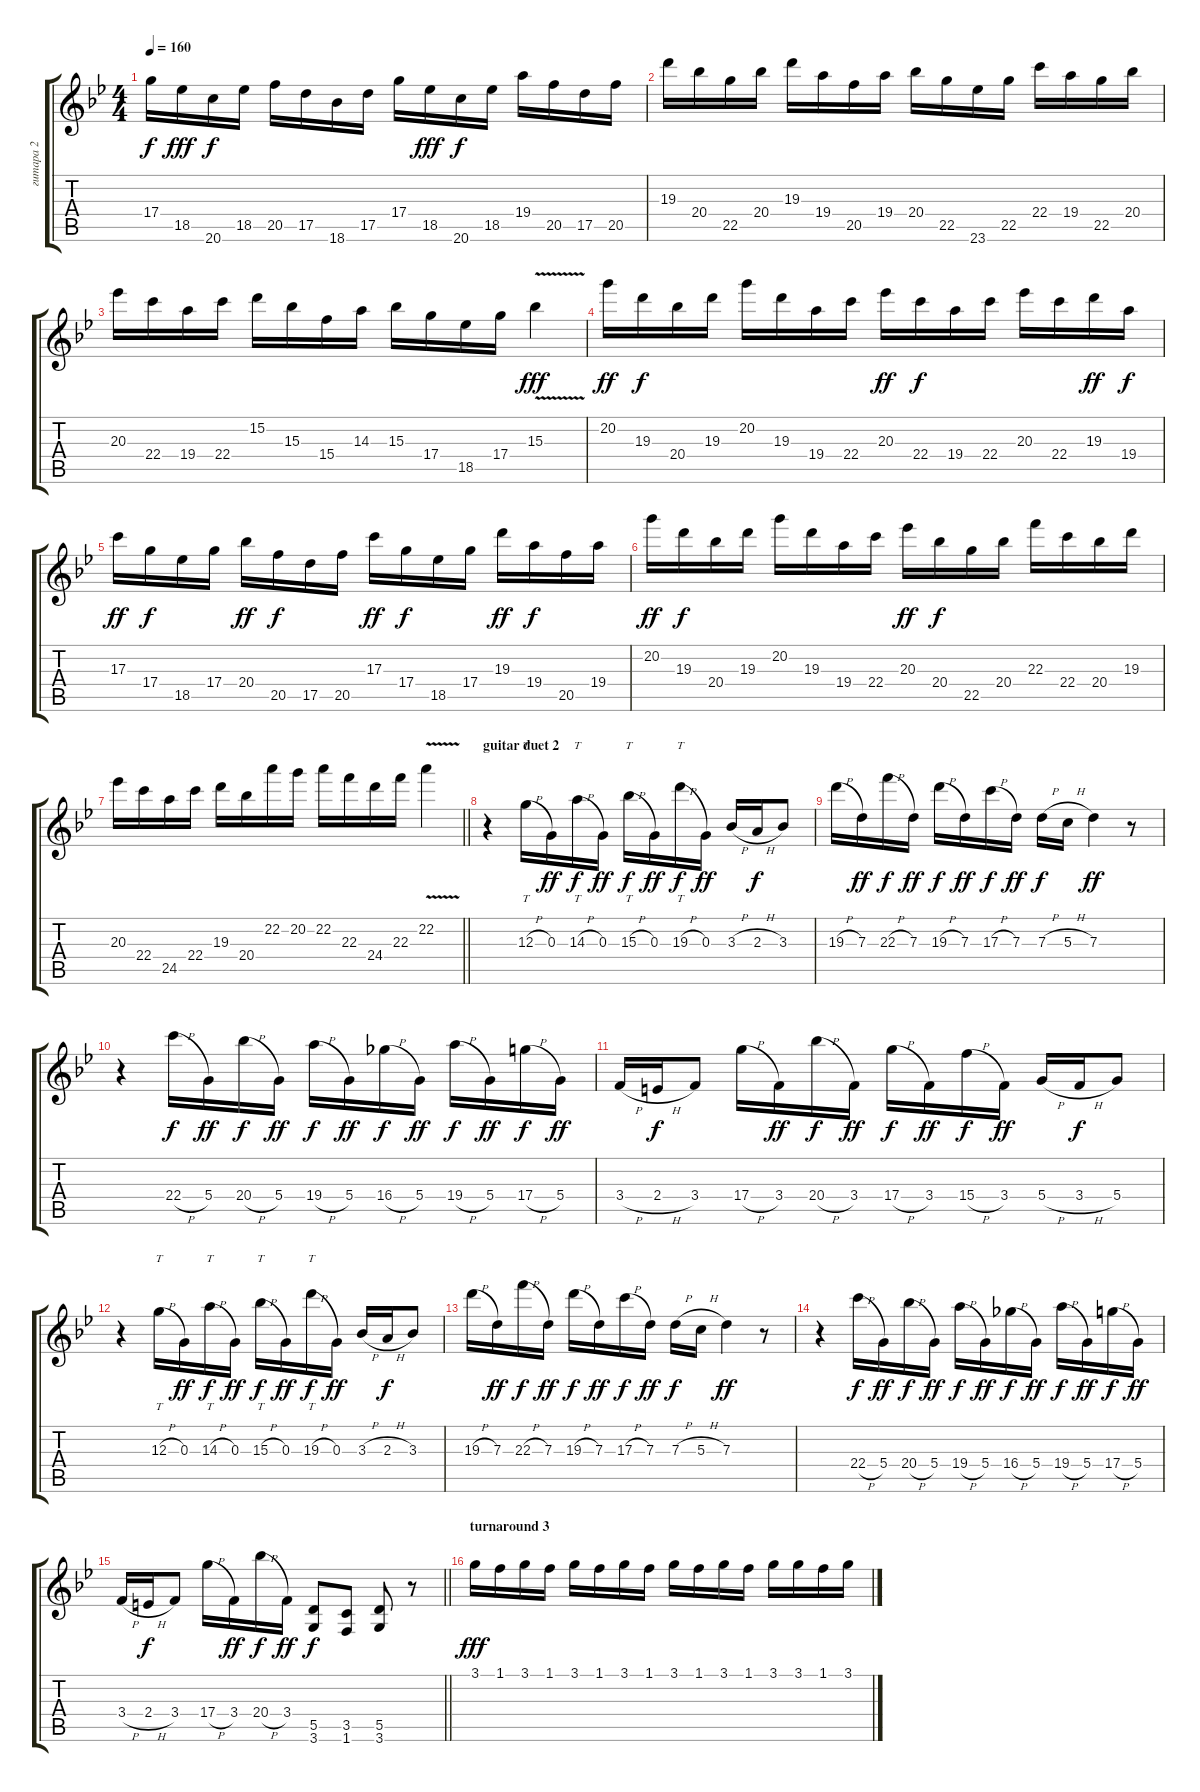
\track ("гитара 2" "гитара 2") {instrument distortionguitar}
\staff {score tabs}
\tuning (E4 B3 G3 D3 A2 E2) {hide}
\ts (4 4)
\tempo 160
\clef g2
\ks gminor
17.4.16{dy f} 18.5.16{dy fff} 20.6.16{dy f} 18.5.16 20.5.16 17.5.16 18.6.16 17.5.16 17.4.16 18.5.16{dy fff} 20.6.16{dy f} 18.5.16 19.4.16 20.5.16 17.5.16 20.5.16 |
19.3.16 20.4.16 22.5.16 20.4.16 19.3.16 19.4.16 20.5.16 19.4.16 20.4.16 22.5.16 23.6.16 22.5.16 22.4.16 19.4.16 22.5.16 20.4.16 |
20.3.16 22.4.16 19.4.16 22.4.16 15.2.16 15.3.16 15.4.16 14.3.16 15.3.16 17.4.16 18.5.16 17.4.16 15.3{v}.4{dy fff} |
20.2.16{dy ff} 19.3.16{dy f} 20.4.16 19.3.16 20.2.16 19.3.16 19.4.16 22.4.16 20.3.16{dy ff} 22.4.16{dy f} 19.4.16 22.4.16 20.3.16 22.4.16 19.3.16{dy ff} 19.4.16{dy f} |
17.3.16{dy ff} 17.4.16{dy f} 18.5.16 17.4.16 20.4.16{dy ff} 20.5.16{dy f} 17.5.16 20.5.16 17.3.16{dy ff} 17.4.16{dy f} 18.5.16 17.4.16 19.3.16{dy ff} 19.4.16{dy f} 20.5.16 19.4.16 |
20.2.16{dy ff} 19.3.16{dy f} 20.4.16 19.3.16 20.2.16 19.3.16 19.4.16 22.4.16 20.3.16{dy ff} 20.4.16{dy f} 22.5.16 20.4.16 22.3.16 22.4.16 20.4.16 19.3.16 |
\barLineRight lightlight
20.3.16 22.4.16 24.5.16 22.4.16 19.3.16 20.4.16 22.2.16 20.2.16 22.2.16 22.3.16 24.4.16 22.3.16 22.2{v}.4 |
\section ("" "guitar duet 2")
r.4{instrument overdrivenguitar} 12.3{h}.16{tt} 0.3.16{dy ff} 14.3{h}.16{tt dy f} 0.3.16{dy ff} 15.3{h}.16{tt dy f} 0.3.16{dy ff} 19.3{h}.16{tt dy f} 0.3.16{dy ff} 3.3{h}.16 2.3{h}.16{dy f} 3.3.8 |
19.3{h}.16 7.3.16{dy ff} 22.3{h}.16{dy f} 7.3.16{dy ff} 19.3{h}.16{dy f} 7.3.16{dy ff} 17.3{h}.16{dy f} 7.3.16{dy ff} 7.3{h}.16{dy f} 5.3{h}.16 7.3.4{dy ff} r.8 |
r.4 22.4{h}.16{dy f} 5.4.16{dy ff} 20.4{h}.16{dy f} 5.4.16{dy ff} 19.4{h}.16{dy f} 5.4.16{dy ff} 16.4{h}.16{dy f} 5.4.16{dy ff} 19.4{h}.16{dy f} 5.4.16{dy ff} 17.4{h}.16{dy f} 5.4.16{dy ff} |
3.4{h}.16 2.4{h}.16{dy f} 3.4.8 17.4{h}.16 3.4.16{dy ff} 20.4{h}.16{dy f} 3.4.16{dy ff} 17.4{h}.16{dy f} 3.4.16{dy ff} 15.4{h}.16{dy f} 3.4.16{dy ff} 5.4{h}.16 3.4{h}.16{dy f} 5.4.8 |
r.4 12.3{h}.16{tt} 0.3.16{dy ff} 14.3{h}.16{tt dy f} 0.3.16{dy ff} 15.3{h}.16{tt dy f} 0.3.16{dy ff} 19.3{h}.16{tt dy f} 0.3.16{dy ff} 3.3{h}.16 2.3{h}.16{dy f} 3.3.8 |
19.3{h}.16 7.3.16{dy ff} 22.3{h}.16{dy f} 7.3.16{dy ff} 19.3{h}.16{dy f} 7.3.16{dy ff} 17.3{h}.16{dy f} 7.3.16{dy ff} 7.3{h}.16{dy f} 5.3{h}.16 7.3.4{dy ff} r.8 |
r.4 22.4{h}.16{dy f} 5.4.16{dy ff} 20.4{h}.16{dy f} 5.4.16{dy ff} 19.4{h}.16{dy f} 5.4.16{dy ff} 16.4{h}.16{dy f} 5.4.16{dy ff} 19.4{h}.16{dy f} 5.4.16{dy ff} 17.4{h}.16{dy f} 5.4.16{dy ff} |
\barLineRight lightlight
3.4{h}.16 2.4{h}.16{dy f} 3.4.8 17.4{h}.16 3.4.16{dy ff} 20.4{h}.16{dy f} 3.4.16{dy ff} (5.5 3.6).8{dy f} (3.5 1.6).8 (5.5 3.6).8 r.8 |
\section ("" "turnaround 3")
3.1.16{dy fff instrument distortionguitar} 1.1.16 3.1.16 1.1.16 3.1.16 1.1.16 3.1.16 1.1.16 3.1.16 1.1.16 3.1.16 1.1.16 3.1.16 3.1.16 1.1.16 3.1.16
